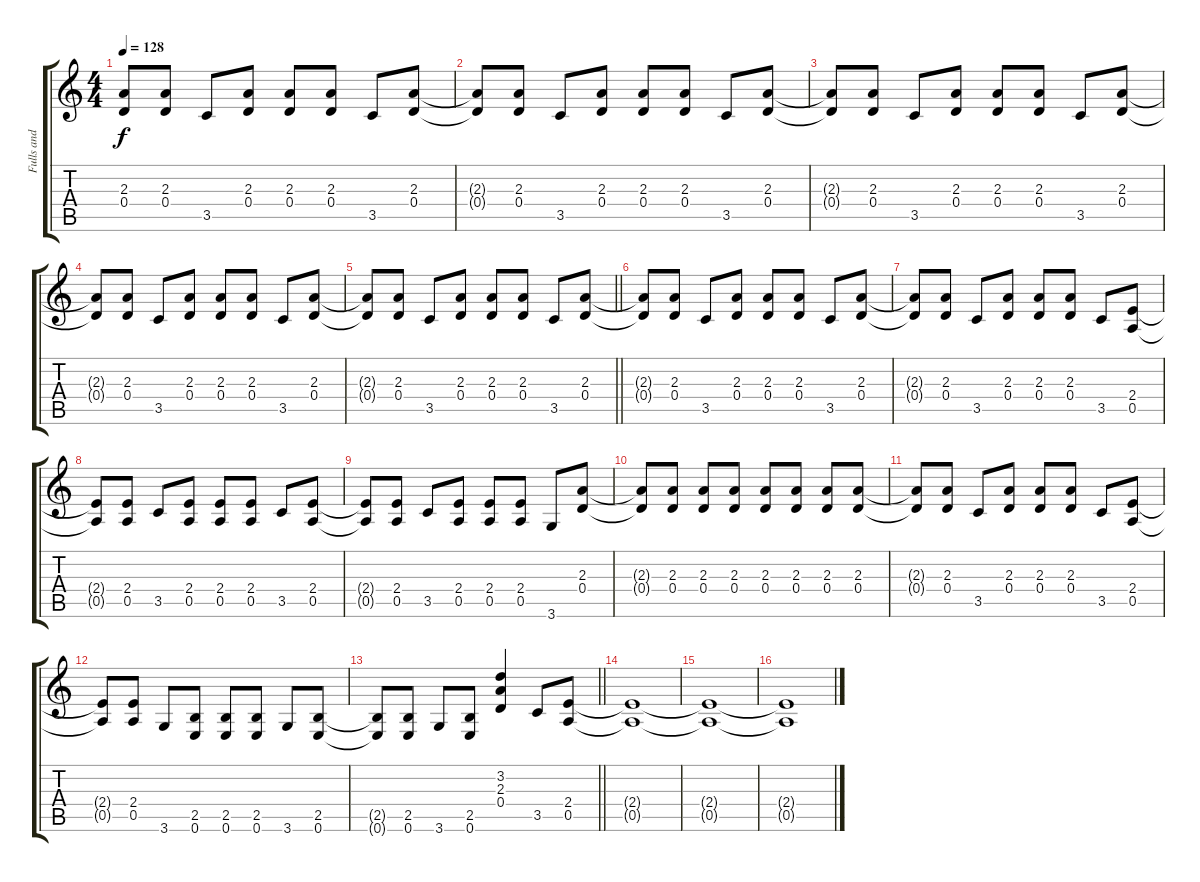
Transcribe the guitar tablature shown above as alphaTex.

\track ("Fulls and Licks" "Fulls and ") {instrument overdrivenguitar}
\staff {score tabs}
\tuning (E4 B3 G3 D3 A2 E2) {hide}
\ts (4 4)
\tempo 128
\clef g2
\ks c
(2.3{t} 0.4{t}).8{dy f} (2.3 0.4).8 3.5.8 (2.3 0.4).8 (2.3 0.4).8 (2.3 0.4).8 3.5.8 (2.3 0.4).8 |
(2.3{t} 0.4{t}).8 (2.3 0.4).8 3.5.8 (2.3 0.4).8 (2.3 0.4).8 (2.3 0.4).8 3.5.8 (2.3 0.4).8 |
(2.3{t} 0.4{t}).8 (2.3 0.4).8 3.5.8 (2.3 0.4).8 (2.3 0.4).8 (2.3 0.4).8 3.5.8 (2.3 0.4).8 |
(2.3{t} 0.4{t}).8 (2.3 0.4).8 3.5.8 (2.3 0.4).8 (2.3 0.4).8 (2.3 0.4).8 3.5.8 (2.3 0.4).8 |
\barLineRight lightlight
(2.3{t} 0.4{t}).8 (2.3 0.4).8 3.5.8 (2.3 0.4).8 (2.3 0.4).8 (2.3 0.4).8 3.5.8 (2.3 0.4).8 |
(2.3{t} 0.4{t}).8 (2.3 0.4).8 3.5.8 (2.3 0.4).8 (2.3 0.4).8 (2.3 0.4).8 3.5.8 (2.3 0.4).8 |
(2.3{t} 0.4{t}).8 (2.3 0.4).8 3.5.8 (2.3 0.4).8 (2.3 0.4).8 (2.3 0.4).8 3.5.8 (2.4 0.5).8 |
(2.4{t} 0.5{t}).8 (2.4 0.5).8 3.5.8 (2.4 0.5).8 (2.4 0.5).8 (2.4 0.5).8 3.5.8 (2.4 0.5).8 |
(2.4{t} 0.5{t}).8 (2.4 0.5).8 3.5.8 (2.4 0.5).8 (2.4 0.5).8 (2.4 0.5).8 3.6.8 (2.3 0.4).8 |
(2.3{t} 0.4{t}).8 (2.3 0.4).8 (2.3 0.4).8 (2.3 0.4).8 (2.3 0.4).8 (2.3 0.4).8 (2.3 0.4).8 (2.3 0.4).8 |
(2.3{t} 0.4{t}).8 (2.3 0.4).8 3.5.8 (2.3 0.4).8 (2.3 0.4).8 (2.3 0.4).8 3.5.8 (2.4 0.5).8 |
(2.4{t} 0.5{t}).8 (2.4 0.5).8 3.6.8 (2.5 0.6).8 (2.5 0.6).8 (2.5 0.6).8 3.6.8 (2.5 0.6).8 |
\barLineRight lightlight
(2.5{t} 0.6{t}).8 (2.5 0.6).8 3.6.8 (2.5 0.6).8 (3.2 2.3 0.4).4 3.5.8 (2.4 0.5).8 |
(2.4{t} 0.5{t}).1 |
(2.4{t} 0.5{t}).1 |
(2.4{t} 0.5{t}).1
